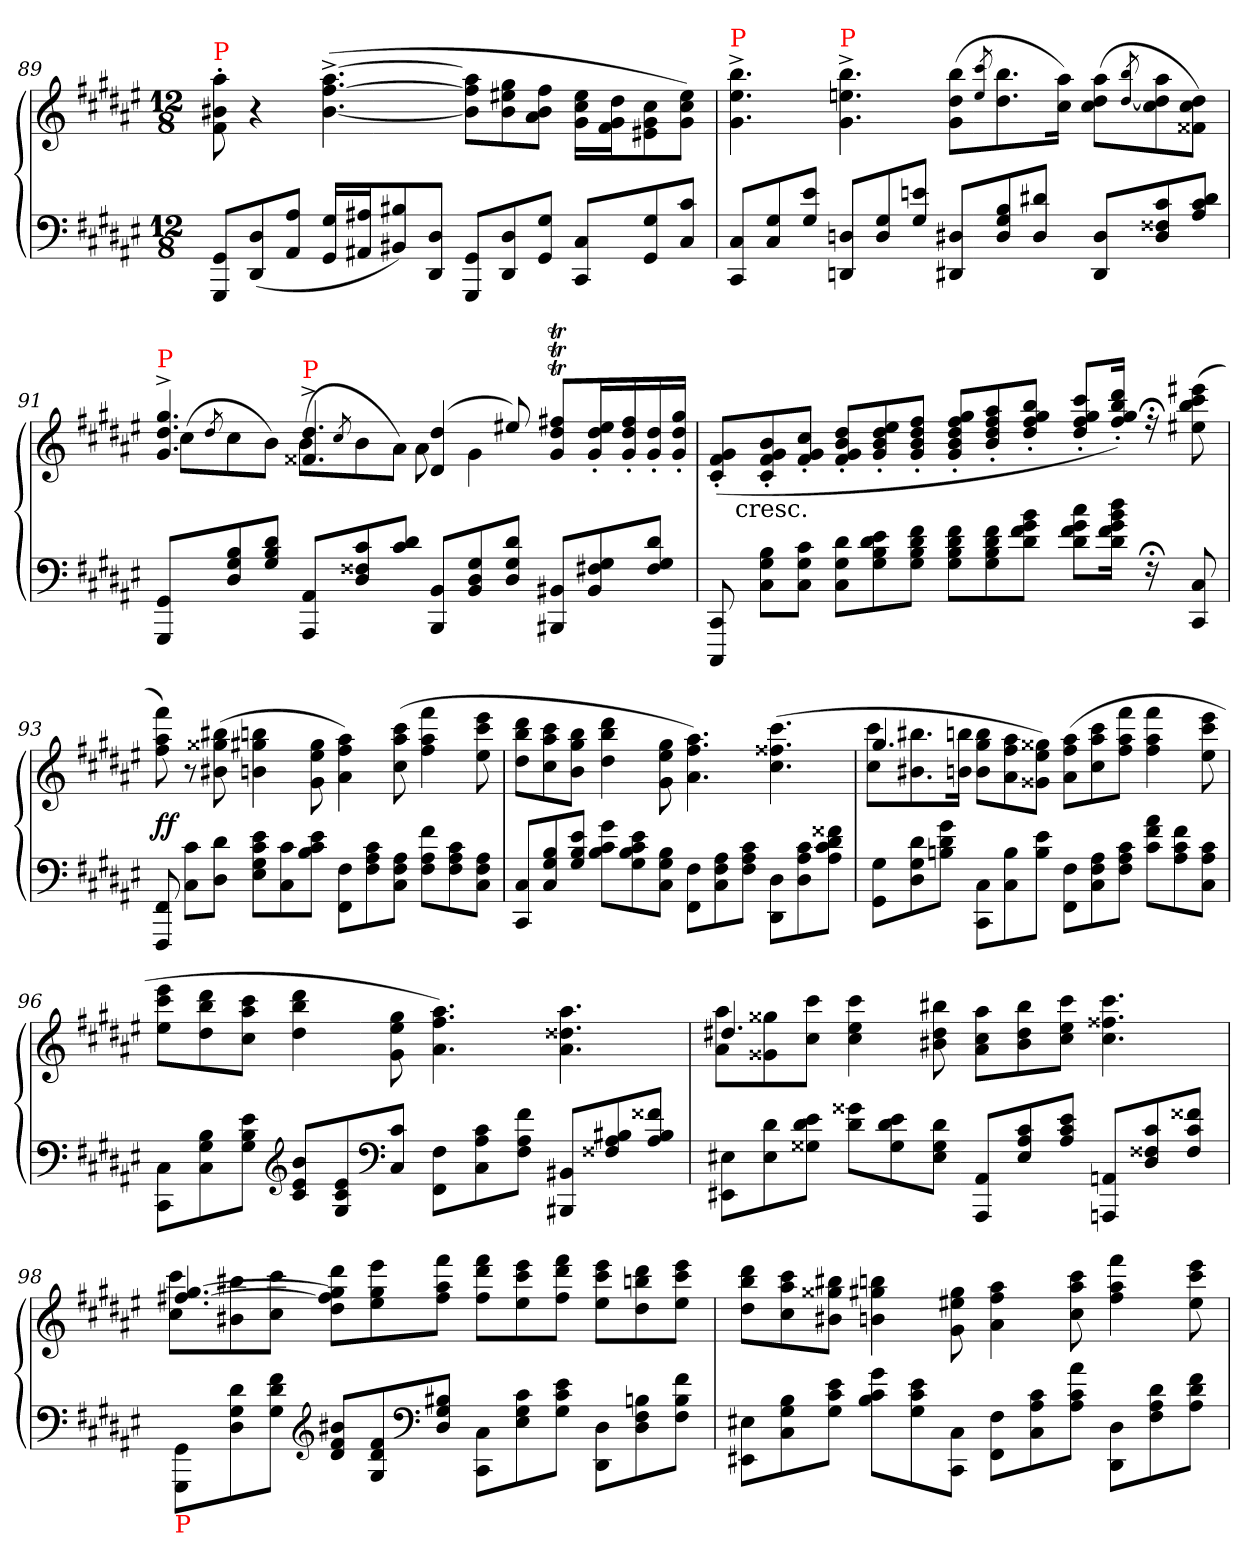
**kern	**kern	**dynam
*part1	*part1	*part1
*staff2	*staff1	*staff1/2
*clefF4	*clefG2	*
*k[f#c#g#d#a#e#]	*k[f#c#g#d#a#e#]	*
*M12/8	*M12/8	*
=89	=89	=89
!	!LO:TX:a:color=red:t=P	!
8GG# 8GGG#L	8aa#'> 8b#X'> 8f#'>	.
(8D# 8DD#	4r	.
8A# 8AA#J	.	.
16G# 16GG#LL	([4.aa#^> [4.ff#^> [4.b#^>	.
16A#X 16AA#XJ	.	.
8B#X 8BB#X)	.	.
8D# 8DD#J	.	.
8GG# 8GGG#L	8aa#] 8ff#] 8b#]L	.
8D# 8DD#	8gg# 8ee#X 8b#	.
8G# 8GG#J	8ff# 8b# 8a#J	.
8C# 8CC#L	16ee#\ 16cc#\ 16g#\LL	.
.	16dd#\ 16g#\ 16f#\J	.
8G# 8GG#	8cc#\ 8g#\ 8e#X\	.
8c# 8C#J	8ee#\ 8cc#\ 8g#\J)	.
=90	=90	=90
!	!LO:TX:a:color=red:t=P	!
8C#/ 8CC#/L	4.bb^< 4.ee#^< 4.g#^<	.
8G#/ 8C#/	.	.
8e#/ 8G#/J	.	.
!	!LO:TX:a:color=red:t=P	!
8Dn/ 8DDn/L	4.bb^< 4.een^< 4.g#^<	.
8G#/ 8D/	.	.
8en/ 8G#/J	.	.
8D#X/ 8DD#X/L	(8bb 8dd# 8g#L	.
.	8qccc#/ 8qee/	.
8B/ 8G#/ 8D#/	8.bb 8.dd#	.
8d#X/ 8D#/J	.	.
.	16aa# 16cc#Jk)	.
8D#/ 8DD#/L	(>8aa# 8dd# 8cc#L	.
.	8qbb/ [8qdd#/	.
8c#/ 8F##X/ 8D#/	8aa# 8dd#] 8cc#	.
8d#/ 8c#/ 8A#/J	8dd# 8cc# 8f##XJ)	.
=91	=91	=91
*	*^	*
!	!LO:TX:a:color=red:t=P	!	!
8GG#/ 8GGG#/L	4.gg#^< 4.dd#^< 4.g#^<	(8cc#L	.
.	.	8qdd#/	.
8B/ 8G#/ 8D#/	.	8cc#	.
8d#/ 8B/ 8G#/J	.	8bJ)	.
!	!LO:TX:a:color=red:t=P	!	!
8AA#/ 8AAA#/L	4.dd#^< 4.f##X^<	(8bL	.
.	.	8qcc#/	.
8c#/ 8F##X/ 8D#/	.	8b	.
8d#/ 8c#/J	.	8a#J)	.
8BB 8BBBL	(4dd# 4d#	8a#	.
8G# 8D# 8BB	.	4g#	.
8d# 8G# 8D#J	8ee#X)	.	.
8BB#X 8BBB#XL	8ff#XT</ 8dd#T</ 8g#T</L	4.ryy	.
8G# 8F#X 8BB#	16ee#'/ 16dd#'/ 16g#'/L	.	.
.	16ff#'/ 16dd#'/ 16g#'/	.	.
8d# 8G# 8F#J	16dd#'/ 16g#'/	.	.
.	16gg#'/ 16dd#'/ 16g#'/JJ	.	.
=92	=92	=92	=92
8CC# 8CCC#	(>8g#'> 8f#'> 8c#'>L	16ryy	.
!	!	!LO:TX:c:t=cresc.	!
.	.	1ryy	.
8B 8G# 8C#L	8b'> 8g#'> 8f#'> 8c#'>	.	.
8c# 8G# 8C#J	8cc#'> 8g#'> 8f#'>J	.	.
8d# 8G# 8C#L	8dd#'>/ 8b'>/ 8g#'>/ 8f#'>/L	.	.
8e# 8d# 8B 8G#	8ee#'>/ 8dd#'>/ 8b'>/ 8g#'>/	.	.
8f# 8d# 8B 8G#J	8ff#'>/ 8dd#'>/ 8b'>/ 8g#'>/J	.	.
8f# 8d# 8B 8G#L	8gg#'>/ 8ff#'>/ 8dd#'>/ 8b'>/ 8g#'>/L	.	.
8f# 8d# 8B 8G#	8aa#'>/ 8ff#'>/ 8dd#'>/ 8b'>/	.	.
8b\ 8g#\ 8f#\ 8d#\J	8bb'>/ 8gg#'>/ 8ff#'>/ 8dd#'>/J	.	.
.	.	4..ryy	.
8cc#\ 8g#\ 8f#\ 8d#\L	8ccc#'>/ 8gg#'>/ 8ff#'>/ 8dd#'>/L	.	.
16dd#\ 16b\ 16g#\ 16f#\ 16d#\Jk	16ddd#'>/ 16bb'>/ 16gg#'>/ 16ff#'>/Jk)	.	.
16r;<F	16r;<ff	.	.
8C# 8CC#	(8eee#X 8ccc# 8bb 8ee#X	.	.
=93	=93	=93	=93
!	!LO:TX:a:t=più mosso	!	!
*	*v	*v	*
8FF# 8FFF#	8fff# 8aa# 8ff#)	ff
8c# 8C#L	8r	.
8d# 8D#J	(8bb#X 8gg##X 8b#X	.
8e# 8c# 8G# 8E#L	4bbn 4gg#X 4bn	.
8c# 8C#	.	.
8e# 8c# 8BJ	8gg# 8ee# 8g#	.
8F# 8FF#L	4aa# 4ff# 4a#)	.
8c# 8A# 8F#	.	.
8A# 8F# 8C#J	(8ccc# 8aa# 8cc#	.
8f# 8A# 8F#L	4fff# 4aa# 4ff#	.
8c# 8A# 8F#	.	.
8A# 8F# 8C#J	8eee# 8ccc# 8ee#	.
=94	=94	=94
8C#/ 8CC#/L	8ddd# 8bb 8dd#L	.
8B/ 8G#/ 8C#/	8ccc# 8aa# 8cc#	.
8e#/ 8B/ 8G#/J	8bb 8gg# 8bJ	.
8g# 8c# 8BL	4ddd# 4bb 4dd#	.
8e# 8c# 8B 8G#	.	.
8B 8G# 8C#J	8gg# 8ee# 8g#	.
8F# 8FF#L	4.aa# 4.ff# 4.a#)	.
8A# 8F# 8C#	.	.
8c# 8A# 8F#J	.	.
8D# 8DD#L	(4.ccc# 4.ff##X 4.cc#	.
8c# 8A# 8D#	.	.
8f##X 8d# 8c# 8A#J	.	.
=95	=95	=95
*	*^	*
8G# 8GG#L	4.gg#	8ccc# 8cc#L	.
8d# 8G# 8D#	.	8.bb#X 8.b#X	.
8g# 8d# 8BnJ	.	.	.
.	.	16bbn 16bnJk	.
8C# 8CC#L	4.ryy	8bb 8gg# 8bL	.
8B 8C#	.	8aa# 8ff# 8a#	.
8e# 8BJ	.	8gg##X 8ee# 8g##XJ)	.
8F# 8FF#L	2.ryy	(8aa# 8ff# 8a#L	.
8A# 8F# 8C#	.	8ccc# 8aa# 8cc#	.
8c# 8A# 8F#J	.	8fff# 8aa# 8ff#J	.
8a# 8f# 8c#L	.	4fff# 4aa# 4ff#	.
8f# 8c# 8A#	.	.	.
8c# 8A# 8C#J	.	8eee# 8ccc# 8ee#	.
*	*v	*v	*
=96	=96	=96
8C# 8CC#L	8eee# 8ccc# 8ee#L	.
8B 8G# 8C#	8ddd# 8bb 8dd#	.
8e# 8B 8G#J	8ccc# 8aa# 8cc#J	.
*clefG2	*	*
8b/ 8e#/ 8c#/L	4ddd# 4bb 4dd#	.
8e#/ 8c#/ 8G#/	.	.
*clefF4	*	*
8c#/ 8C#/J	8gg# 8ee# 8g#	.
8F# 8FF#L	4.aa# 4.ff# 4.a#)	.
8c# 8A# 8C#	.	.
8f# 8A# 8F#J	.	.
8BB#X/ 8BBB#X/L	4.aa# 4.dd##X 4.a#	.
8B#X/ 8A#/ 8F##X/	.	.
8f##X/ 8B#/ 8A#/J	.	.
=97	=97	=97
*	*^	*
8E#X 8EE#XL	4.dd#X	8aa# 8a#L	.
8d# 8E#	.	8gg##X 8g##X	.
8e# 8d# 8G##XJ	.	8ccc# 8cc#J	.
8g##X 8d#L	4.ryy	4ccc# 4ee# 4cc#	.
8e# 8d# 8G##	.	.	.
8d# 8G## 8E#J	.	8bb#X 8dd# 8b#X	.
8AA#/ 8AAA#/L	2.ryy	8aa# 8cc# 8a#L	.
8c#/ 8A#/ 8E#/	.	8bb# 8dd# 8b#	.
8e#/ 8c#/ 8A#/J	.	8ccc# 8ee# 8cc#J	.
8AAn/ 8AAAn/L	.	4.ccc# 4.ff##X 4.cc#	.
8c#/ 8F##X/ 8D#/	.	.	.
8f##X/ 8c#/ 8F##/J	.	.	.
=98	=98	=98	=98
!LO:TX:b:color=red:t=P	!	!	!
8GG#/ 8GGG#/L	[4.gg# [4.ff#X	8ccc# 8cc#L	.
8d#\ 8G#\ 8D#\	.	8bb#X 8b#X	.
8f#\ 8d#\ 8G#\J	.	8ccc# 8cc#J	.
*clefG2	*	*	*
8b#X 8f# 8d#L	4.ryy	8ddd# 8gg#] 8ff#] 8dd#L	.
8f# 8d# 8G#	.	8eee# 8gg# 8ee#	.
*clefF4	*	*	*
8B#X 8G# 8D#J	.	8fff# 8aa# 8ff#J	.
8C# 8CC#L	2.ryy	8fff# 8ddd# 8ff#L	.
8c# 8G# 8E#	.	8eee# 8ccc# 8ee#	.
8e# 8c# 8G#J	.	8fff# 8ddd# 8ff#J	.
8D# 8DD#L	.	8eee# 8ccc# 8ee#L	.
8Bn 8F# 8D#	.	8ddd# 8bb 8dd#	.
8f# 8B 8F#J	.	8eee# 8ccc# 8ee#J	.
*	*v	*v	*
=99	=99	=99
8E#X 8EE#XL	8ddd# 8bb 8dd#L	.
8B 8G# 8C#	8ccc# 8aa# 8cc#	.
8e# 8c# 8G#J	8bb#X 8gg##X 8b#XJ	.
8g# 8c# 8BL	4bbn 4gg#X 4bn	.
8e# 8c# 8G#	.	.
8C# 8CC#J	8gg# 8ee#X 8g#	.
8F# 8FF#L	4aa# 4ff# 4a#	.
8c# 8A# 8C#	.	.
8a# 8c# 8A#J	8ccc# 8aa# 8cc#	.
8D# 8DD#L	4fff# 4aa# 4ff#	.
8d# 8A# 8F#	.	.
8f# 8d# 8A#J	8eee# 8ccc# 8ee#	.
=	=	=
*-	*-	*-
